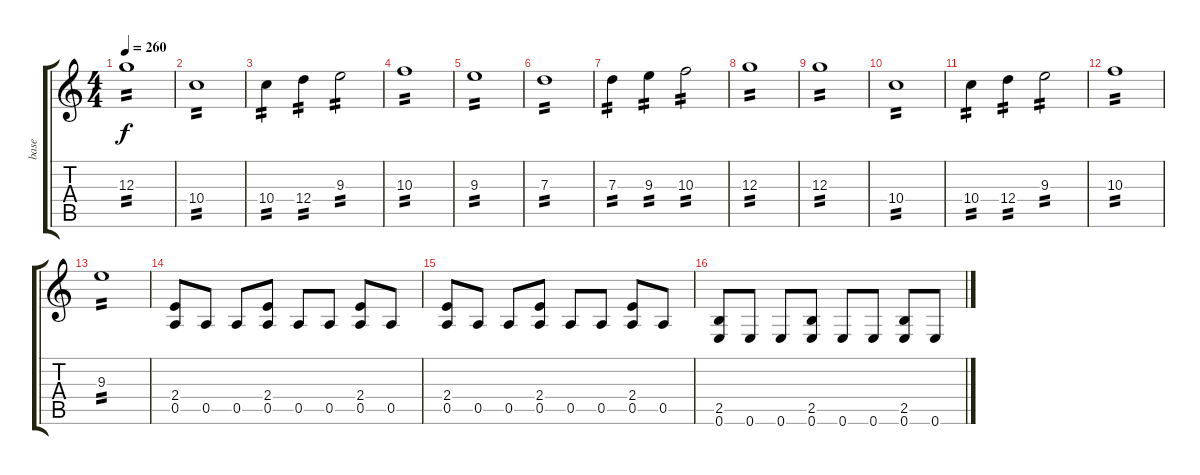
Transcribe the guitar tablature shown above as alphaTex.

\track ("base" "base") {instrument distortionguitar}
\staff {score tabs}
\tuning (E4 B3 G3 D3 A2 E2) {hide}
\ts (4 4)
\tempo 260
\clef g2
\ks c
12.3.1{tp 2 dy f} |
10.4.1{tp 2} |
10.4.4{tp 2} 12.4.4{tp 2} 9.3.2{tp 2} |
10.3.1{tp 2} |
9.3.1{tp 2} |
7.3.1{tp 2} |
7.3.4{tp 2} 9.3.4{tp 2} 10.3.2{tp 2} |
12.3.1{tp 2} |
12.3.1{tp 2} |
10.4.1{tp 2} |
10.4.4{tp 2} 12.4.4{tp 2} 9.3.2{tp 2} |
10.3.1{tp 2} |
9.3.1{tp 2} |
(2.4 0.5).8 0.5.8 0.5.8 (2.4 0.5).8 0.5.8 0.5.8 (2.4 0.5).8 0.5.8 |
(2.4 0.5).8 0.5.8 0.5.8 (2.4 0.5).8 0.5.8 0.5.8 (2.4 0.5).8 0.5.8 |
(2.5 0.6).8 0.6.8 0.6.8 (2.5 0.6).8 0.6.8 0.6.8 (2.5 0.6).8 0.6.8
